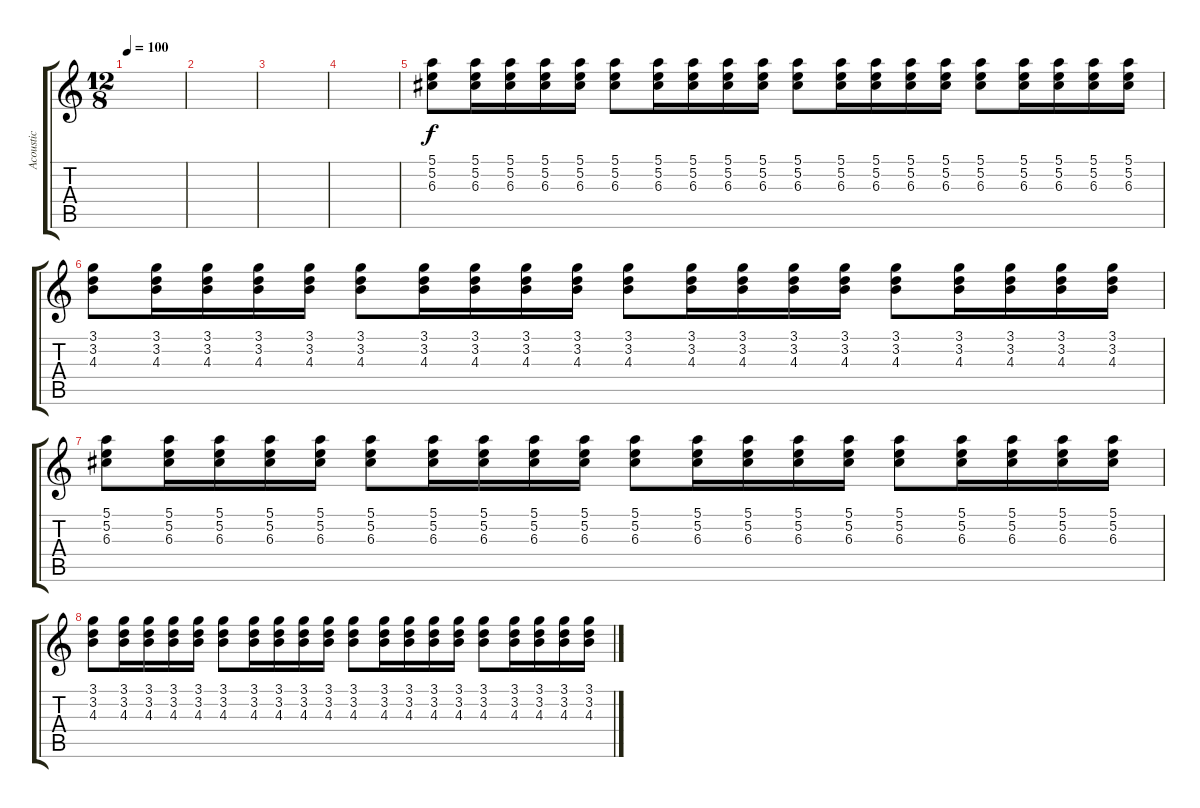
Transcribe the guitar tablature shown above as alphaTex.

\track ("Acoustic" "Acoustic") {instrument electricguitarjazz}
\staff {score tabs}
\tuning (E4 B3 G3 D3 A2 E2) {hide}
\ts (12 8)
\tempo 100
\clef g2
\ks c
|
|
|
|
(5.1 5.2 6.3).8 (5.1 5.2 6.3).16 (5.1 5.2 6.3).16 (5.1 5.2 6.3).16 (5.1 5.2 6.3).16 (5.1 5.2 6.3).8 (5.1 5.2 6.3).16 (5.1 5.2 6.3).16 (5.1 5.2 6.3).16 (5.1 5.2 6.3).16 (5.1 5.2 6.3).8 (5.1 5.2 6.3).16 (5.1 5.2 6.3).16 (5.1 5.2 6.3).16 (5.1 5.2 6.3).16 (5.1 5.2 6.3).8 (5.1 5.2 6.3).16 (5.1 5.2 6.3).16 (5.1 5.2 6.3).16 (5.1 5.2 6.3).16 |
(3.1 3.2 4.3).8 (3.1 3.2 4.3).16 (3.1 3.2 4.3).16 (3.1 3.2 4.3).16 (3.1 3.2 4.3).16 (3.1 3.2 4.3).8 (3.1 3.2 4.3).16 (3.1 3.2 4.3).16 (3.1 3.2 4.3).16 (3.1 3.2 4.3).16 (3.1 3.2 4.3).8 (3.1 3.2 4.3).16 (3.1 3.2 4.3).16 (3.1 3.2 4.3).16 (3.1 3.2 4.3).16 (3.1 3.2 4.3).8 (3.1 3.2 4.3).16 (3.1 3.2 4.3).16 (3.1 3.2 4.3).16 (3.1 3.2 4.3).16 |
(5.1 5.2 6.3).8 (5.1 5.2 6.3).16 (5.1 5.2 6.3).16 (5.1 5.2 6.3).16 (5.1 5.2 6.3).16 (5.1 5.2 6.3).8 (5.1 5.2 6.3).16 (5.1 5.2 6.3).16 (5.1 5.2 6.3).16 (5.1 5.2 6.3).16 (5.1 5.2 6.3).8 (5.1 5.2 6.3).16 (5.1 5.2 6.3).16 (5.1 5.2 6.3).16 (5.1 5.2 6.3).16 (5.1 5.2 6.3).8 (5.1 5.2 6.3).16 (5.1 5.2 6.3).16 (5.1 5.2 6.3).16 (5.1 5.2 6.3).16 |
(3.1 3.2 4.3).8 (3.1 3.2 4.3).16 (3.1 3.2 4.3).16 (3.1 3.2 4.3).16 (3.1 3.2 4.3).16 (3.1 3.2 4.3).8 (3.1 3.2 4.3).16 (3.1 3.2 4.3).16 (3.1 3.2 4.3).16 (3.1 3.2 4.3).16 (3.1 3.2 4.3).8 (3.1 3.2 4.3).16 (3.1 3.2 4.3).16 (3.1 3.2 4.3).16 (3.1 3.2 4.3).16 (3.1 3.2 4.3).8 (3.1 3.2 4.3).16 (3.1 3.2 4.3).16 (3.1 3.2 4.3).16 (3.1 3.2 4.3).16
